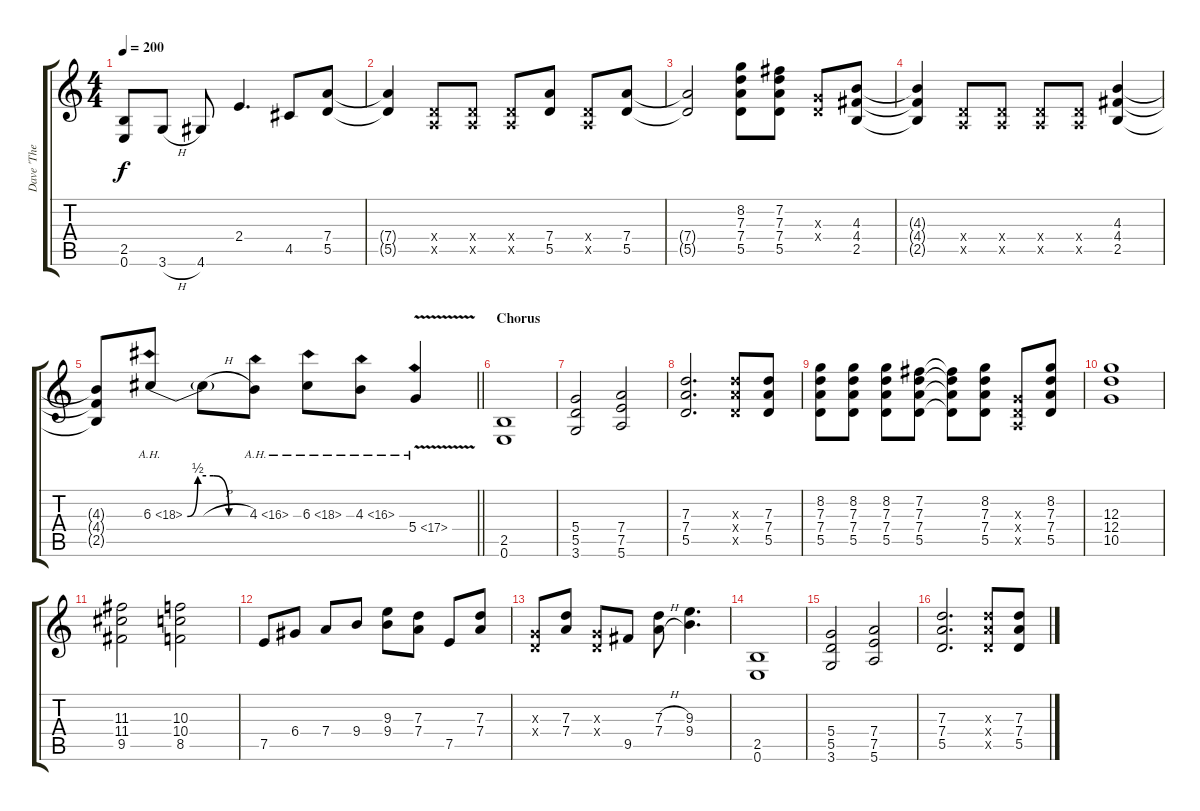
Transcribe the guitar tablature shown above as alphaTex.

\track ("Dave 'The Snake' Sabo - Rhytm" "Dave 'The ") {instrument distortionguitar}
\staff {score tabs}
\tuning (E4 B3 G3 D3 A2 E2) {hide}
\ts (4 4)
\tempo 200
\clef g2
\ks c
(2.5{t} 0.6{t}).8{dy f} 3.6{h}.8 4.6.8 2.4.4{d} 4.5.8 (7.4 5.5).8 |
(7.4{t} 5.5{t}).4 (0.4{x} 0.5{x}).8 (0.4{x} 0.5{x}).8 (0.4{x} 0.5{x}).8 (7.4 5.5).8 (0.4{x} 0.5{x}).8 (7.4 5.5).8 |
(7.4{t} 5.5{t}).2 (8.2 7.3 7.4 5.5).8 (7.2 7.3 7.4 5.5).8 (0.3{x} 0.4{x}).8 (4.3 4.4 2.5).8 |
(4.3{t} 4.4{t} 2.5{t}).4 (0.4{x} 0.5{x}).8 (0.4{x} 0.5{x}).8 (0.4{x} 0.5{x}).8 (0.4{x} 0.5{x}).8 (4.3 4.4 2.5).4 |
\barLineRight lightlight
(4.3{t} 4.4{t} 2.5{t}).8 6.3{be (custom 0 0 10 2 25 2 40 0 60 0) ah 12}.8 6.3{h t}.8 4.3{ah 12}.8 6.3{ah 12}.8 4.3{ah 12}.8 5.4{ah 12 v}.4 |
\section ("" "Chorus")
(2.5 0.6).1 |
(5.4 5.5 3.6).2 (7.4 7.5 5.6).2 |
(7.3 7.4 5.5).2{d} (7.3{x} 7.4{x} 5.5{x}).8 (7.3 7.4 5.5).8 |
(8.2 7.3 7.4 5.5).8 (8.2 7.3 7.4 5.5).8 (8.2 7.3 7.4 5.5).8 (7.2 7.3 7.4 5.5).8 (7.2{t} 7.3{t} 7.4{t} 5.5{t}).8 (8.2 7.3 7.4 5.5).8 (0.3{x} 0.4{x} 0.5{x}).8 (8.2 7.3 7.4 5.5).8 |
(12.3 12.4 10.5).1 |
(11.3 11.4 9.5).2 (10.3 10.4 8.5).2 |
7.5.8 6.4.8 7.4.8 9.4.8 (9.3 9.4).8 (7.3 7.4).8 7.5.8 (7.3 7.4).8 |
(0.3{x} 0.4{x}).8 (7.3 7.4).8 (0.3{x} 0.4{x}).8 9.5.8 (7.3{h} 7.4{h}).8 (9.3 9.4).4{d} |
(2.5 0.6).1 |
(5.4 5.5 3.6).2 (7.4 7.5 5.6).2 |
(7.3 7.4 5.5).2{d} (7.3{x} 7.4{x} 5.5{x}).8 (7.3 7.4 5.5).8
